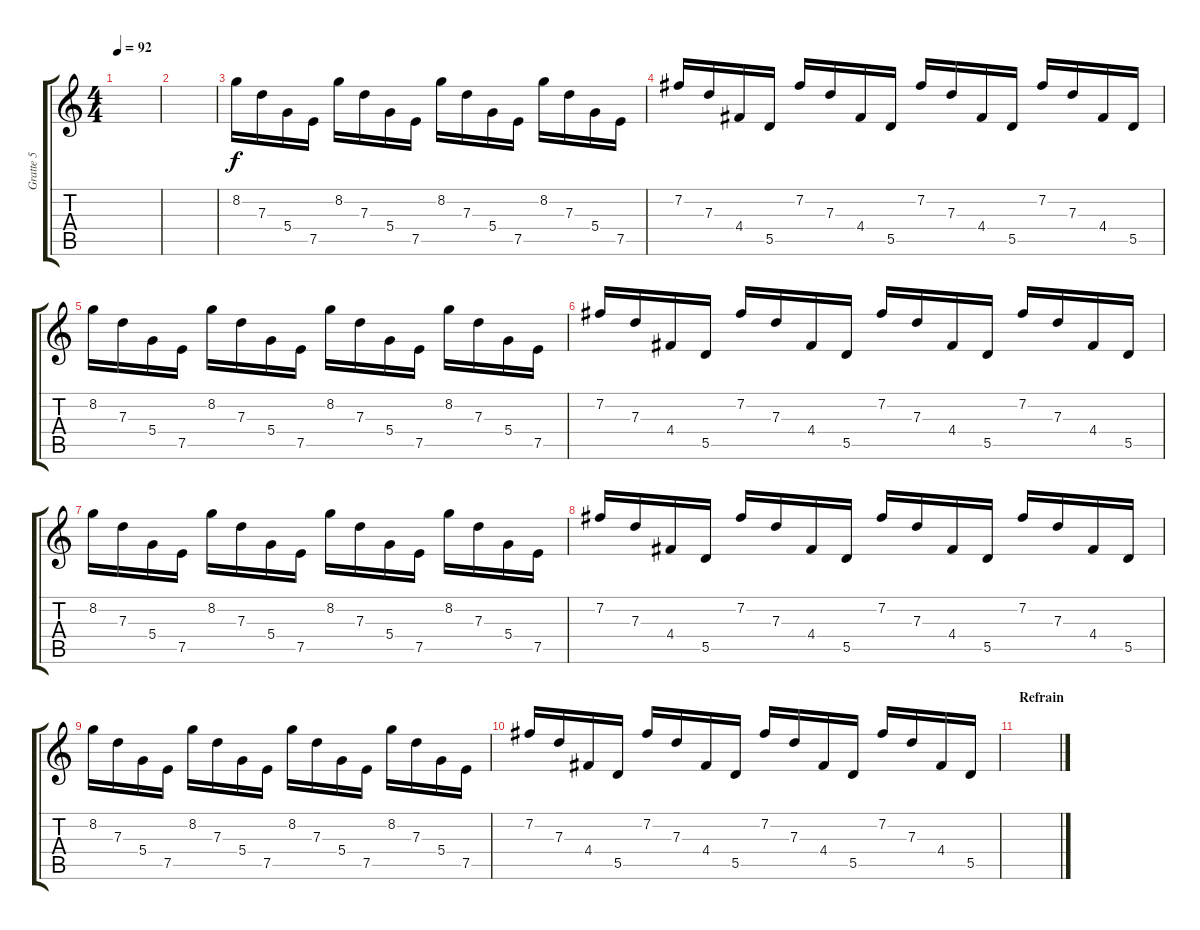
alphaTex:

\track ("Gratte 5" "Gratte 5") {instrument acousticguitarnylon}
\staff {score tabs}
\tuning (E4 B3 G3 D3 A2 E2) {hide}
\ts (4 4)
\tempo 92
\clef g2
\ks c
|
|
8.2.16 7.3.16 5.4.16 7.5.16 8.2.16 7.3.16 5.4.16 7.5.16 8.2.16 7.3.16 5.4.16 7.5.16 8.2.16 7.3.16 5.4.16 7.5.16 |
7.2.16 7.3.16 4.4.16 5.5.16 7.2.16 7.3.16 4.4.16 5.5.16 7.2.16 7.3.16 4.4.16 5.5.16 7.2.16 7.3.16 4.4.16 5.5.16 |
8.2.16 7.3.16 5.4.16 7.5.16 8.2.16 7.3.16 5.4.16 7.5.16 8.2.16 7.3.16 5.4.16 7.5.16 8.2.16 7.3.16 5.4.16 7.5.16 |
7.2.16 7.3.16 4.4.16 5.5.16 7.2.16 7.3.16 4.4.16 5.5.16 7.2.16 7.3.16 4.4.16 5.5.16 7.2.16 7.3.16 4.4.16 5.5.16 |
8.2.16 7.3.16 5.4.16 7.5.16 8.2.16 7.3.16 5.4.16 7.5.16 8.2.16 7.3.16 5.4.16 7.5.16 8.2.16 7.3.16 5.4.16 7.5.16 |
7.2.16 7.3.16 4.4.16 5.5.16 7.2.16 7.3.16 4.4.16 5.5.16 7.2.16 7.3.16 4.4.16 5.5.16 7.2.16 7.3.16 4.4.16 5.5.16 |
8.2.16 7.3.16 5.4.16 7.5.16 8.2.16 7.3.16 5.4.16 7.5.16 8.2.16 7.3.16 5.4.16 7.5.16 8.2.16 7.3.16 5.4.16 7.5.16 |
7.2.16 7.3.16 4.4.16 5.5.16 7.2.16 7.3.16 4.4.16 5.5.16 7.2.16 7.3.16 4.4.16 5.5.16 7.2.16 7.3.16 4.4.16 5.5.16 |
\section ("" "Refrain")
